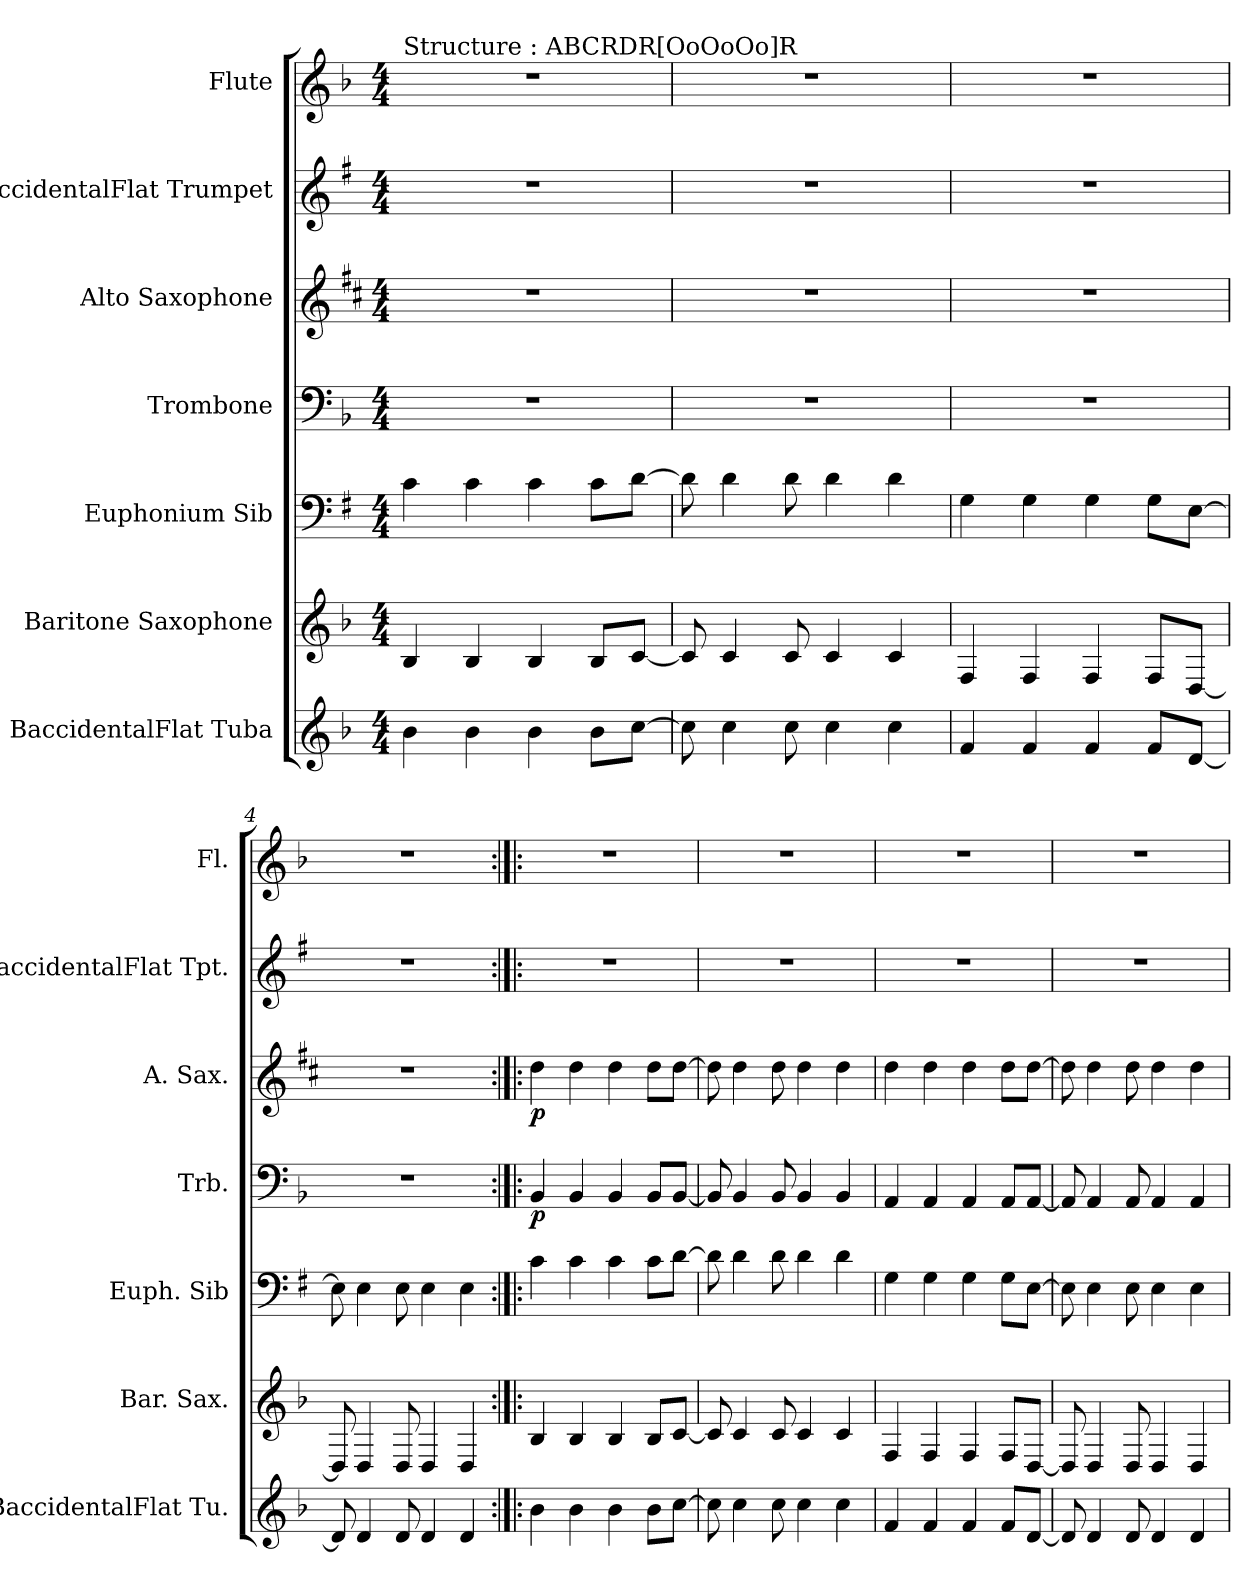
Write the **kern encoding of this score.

**kern	**kern	**kern	**kern	**dynam	**kern	**dynam	**kern	**kern
*part7	*part6	*part5	*part4	*part4	*part3	*part3	*part2	*part1
*staff7	*staff6	*staff5	*staff4	*staff4	*staff3	*staff3	*staff2	*staff1
*I"BaccidentalFlat Tuba	*I"Baritone Saxophone	*I"Euphonium Sib	*I"Trombone	*	*I"Alto Saxophone	*	*I"BaccidentalFlat Trumpet	*I"Flute
*I'BaccidentalFlat Tu.	*I'Bar. Sax.	*I'Euph. Sib	*I'Trb.	*	*I'A. Sax.	*	*I'BaccidentalFlat Tpt.	*I'Fl.
*clefG2	*clefG2	*clefF4	*clefF4	*	*clefG2	*	*clefG2	*clefG2
*ITrd15c26	*ITrd12c21	*ITrd1c2	*	*	*ITrd5c9	*	*ITrd1c2	*
*k[b-]	*k[b-]	*k[b-]	*k[b-]	*	*k[b-]	*	*k[b-]	*k[b-]
*M4/4	*M4/4	*M4/4	*M4/4	*	*M4/4	*	*M4/4	*M4/4
=1	=1	=1	=1	=1	=1	=1	=1	=1
!	!	!	!	!	!	!	!	!LO:TX:a:t=Structure &colon; ABCRDR[OoOoOo]R
4BB-\	4BB-/	4B-\	1r	.	1r	.	1r	1r
4BB-\	4BB-/	4B-\	.	.	.	.	.	.
4BB-\	4BB-/	4B-\	.	.	.	.	.	.
8BB-\L	8BB-/L	8B-\L	.	.	.	.	.	.
[8C\J	[8C/J	[8c\J	.	.	.	.	.	.
=2	=2	=2	=2	=2	=2	=2	=2	=2
8C\]	8C/]	8c\]	1r	.	1r	.	1r	1r
4C\	4C/	4c\	.	.	.	.	.	.
8C\	8C/	8c\	.	.	.	.	.	.
4C\	4C/	4c\	.	.	.	.	.	.
4C\	4C/	4c\	.	.	.	.	.	.
=3	=3	=3	=3	=3	=3	=3	=3	=3
4FF/	4FF/	4F\	1r	.	1r	.	1r	1r
4FF/	4FF/	4F\	.	.	.	.	.	.
4FF/	4FF/	4F\	.	.	.	.	.	.
8FF/L	8FF/L	8F\L	.	.	.	.	.	.
[8DD/J	[8DD/J	[8D\J	.	.	.	.	.	.
=4	=4	=4	=4	=4	=4	=4	=4	=4
8DD/]	8DD/]	8D\]	1r	.	1r	.	1r	1r
4DD/	4DD/	4D\	.	.	.	.	.	.
8DD/	8DD/	8D\	.	.	.	.	.	.
4DD/	4DD/	4D\	.	.	.	.	.	.
4DD/	4DD/	4D\	.	.	.	.	.	.
!!LO:PB:g=z
=5:|!|:	=5:|!|:	=5:|!|:	=5:|!|:	=5:|!|:	=5:|!|:	=5:|!|:	=5:|!|:	=5:|!|:
!	!	!	!	!LO:DY:b	!	!LO:DY:b	!	!
4BB-\	4BB-/	4B-\	4BB-/	p	4f\	p	1r	1r
4BB-\	4BB-/	4B-\	4BB-/	.	4f\	.	.	.
4BB-\	4BB-/	4B-\	4BB-/	.	4f\	.	.	.
8BB-\L	8BB-/L	8B-\L	8BB-/L	.	8f\L	.	.	.
[8C\J	[8C/J	[8c\J	[8BB-/J	.	[8f\J	.	.	.
=6	=6	=6	=6	=6	=6	=6	=6	=6
8C\]	8C/]	8c\]	8BB-/]	.	8f\]	.	1r	1r
4C\	4C/	4c\	4BB-/	.	4f\	.	.	.
8C\	8C/	8c\	8BB-/	.	8f\	.	.	.
4C\	4C/	4c\	4BB-/	.	4f\	.	.	.
4C\	4C/	4c\	4BB-/	.	4f\	.	.	.
=7	=7	=7	=7	=7	=7	=7	=7	=7
4FF/	4FF/	4F\	4AA/	.	4f\	.	1r	1r
4FF/	4FF/	4F\	4AA/	.	4f\	.	.	.
4FF/	4FF/	4F\	4AA/	.	4f\	.	.	.
8FF/L	8FF/L	8F\L	8AA/L	.	8f\L	.	.	.
[8DD/J	[8DD/J	[8D\J	[8AA/J	.	[8f\J	.	.	.
=8	=8	=8	=8	=8	=8	=8	=8	=8
8DD/]	8DD/]	8D\]	8AA/]	.	8f\]	.	1r	1r
4DD/	4DD/	4D\	4AA/	.	4f\	.	.	.
8DD/	8DD/	8D\	8AA/	.	8f\	.	.	.
4DD/	4DD/	4D\	4AA/	.	4f\	.	.	.
4DD/	4DD/	4D\	4AA/	.	4f\	.	.	.
=	=	=	=	=	=	=	=	=
*-	*-	*-	*-	*-	*-	*-	*-	*-
